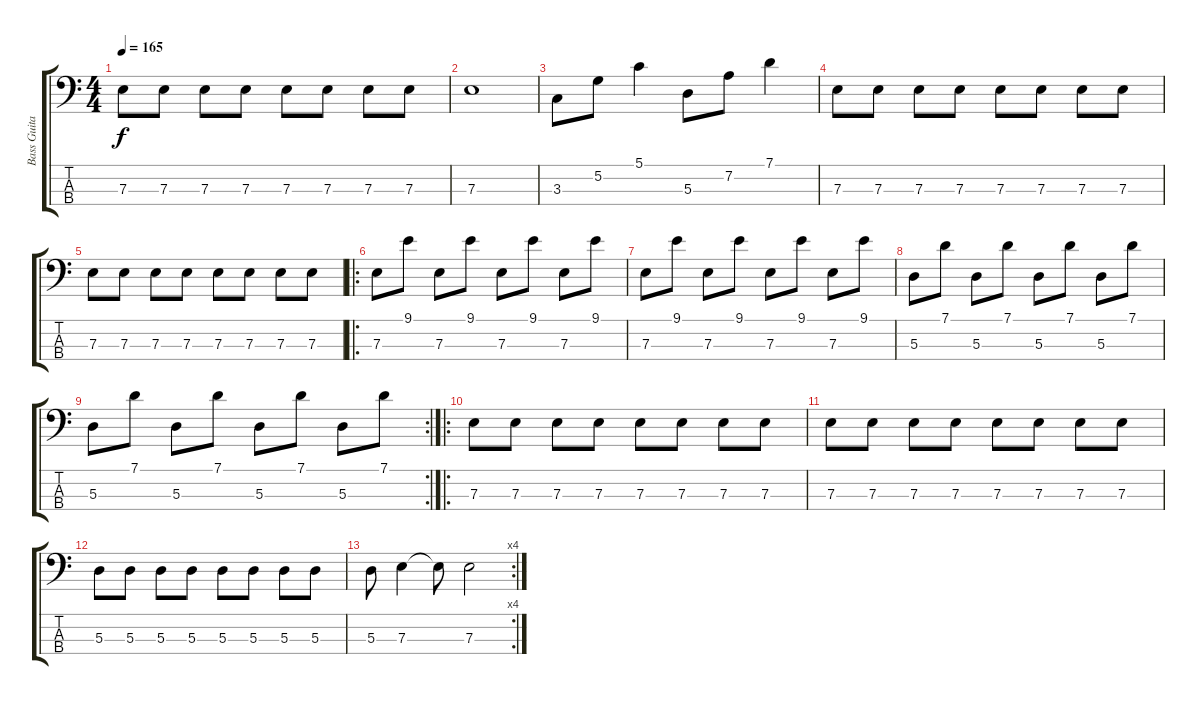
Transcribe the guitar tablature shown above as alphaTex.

\track ("Bass Guitar" "Bass Guita") {instrument electricbassfinger}
\staff {score tabs}
\tuning (G2 D2 A1 E1) {hide}
\ts (4 4)
\tempo 165
\clef f4
\ks c
7.3.8{dy f} 7.3.8 7.3.8 7.3.8 7.3.8 7.3.8 7.3.8 7.3.8 |
7.3.1 |
3.3.8 5.2.8 5.1.4 5.3.8 7.2.8 7.1.4 |
7.3.8 7.3.8 7.3.8 7.3.8 7.3.8 7.3.8 7.3.8 7.3.8 |
7.3.8 7.3.8 7.3.8 7.3.8 7.3.8 7.3.8 7.3.8 7.3.8 |
\ro
7.3.8 9.1.8 7.3.8 9.1.8 7.3.8 9.1.8 7.3.8 9.1.8 |
7.3.8 9.1.8 7.3.8 9.1.8 7.3.8 9.1.8 7.3.8 9.1.8 |
5.3.8 7.1.8 5.3.8 7.1.8 5.3.8 7.1.8 5.3.8 7.1.8 |
\rc 2
5.3.8 7.1.8 5.3.8 7.1.8 5.3.8 7.1.8 5.3.8 7.1.8 |
\ro
7.3.8 7.3.8 7.3.8 7.3.8 7.3.8 7.3.8 7.3.8 7.3.8 |
7.3.8 7.3.8 7.3.8 7.3.8 7.3.8 7.3.8 7.3.8 7.3.8 |
5.3.8 5.3.8 5.3.8 5.3.8 5.3.8 5.3.8 5.3.8 5.3.8 |
\rc 4
5.3.8 7.3.4 7.3{t}.8 7.3.2
